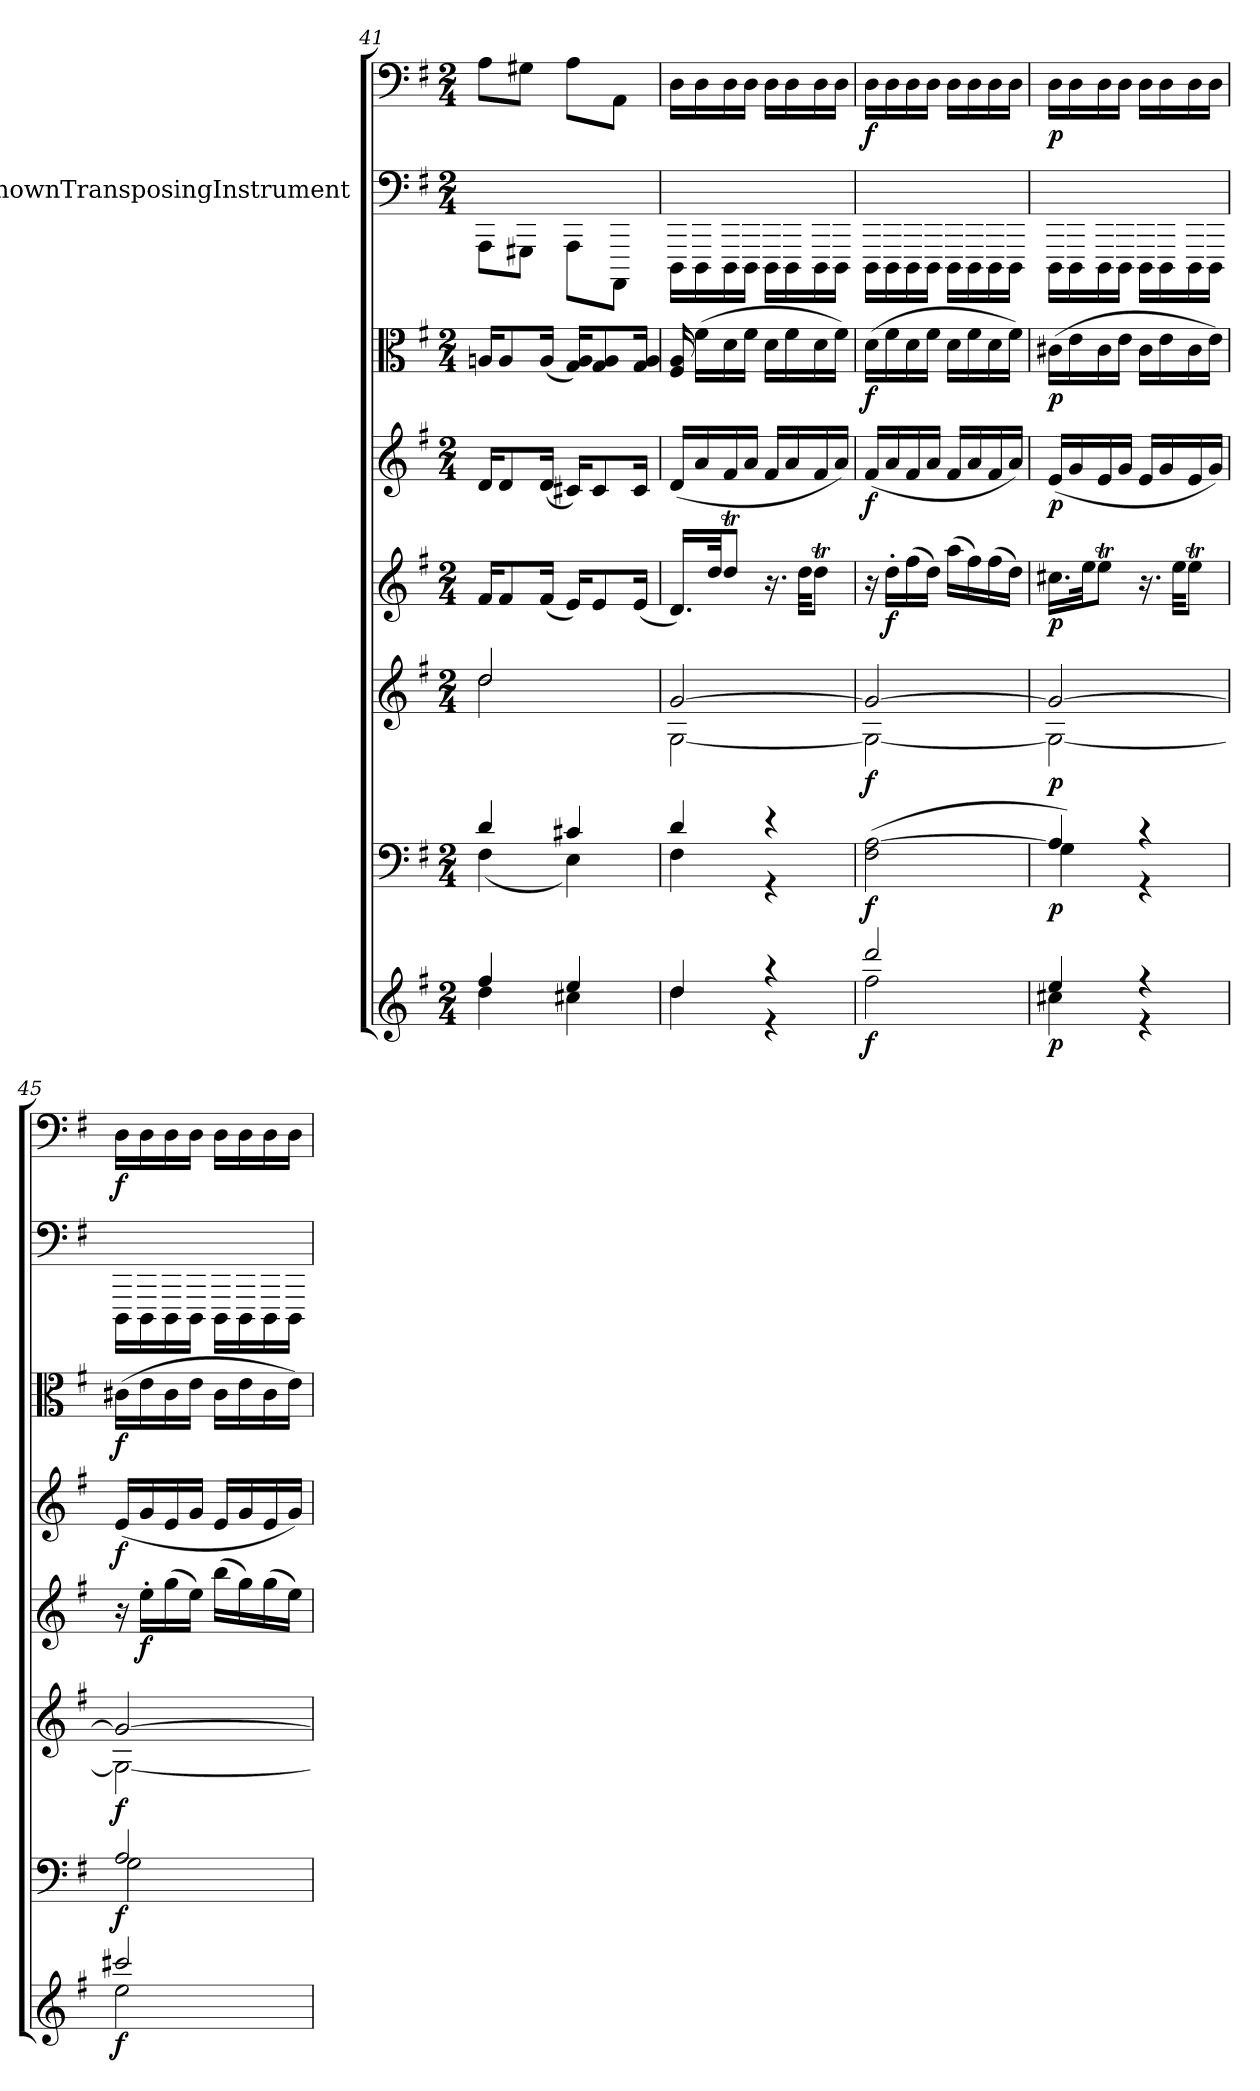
**kern	**dynam	**kern	**dynam	**kern	**dynam	**kern	**dynam	**kern	**dynam	**kern	**dynam	**kern	**kern	**dynam
*part8	*part8	*part7	*part7	*part6	*part6	*part5	*part5	*part4	*part4	*part3	*part3	*part2	*part1	*part1
*staff8	*staff8	*staff7	*staff7	*staff6	*staff6	*staff5	*staff5	*staff4	*staff4	*staff3	*staff3	*staff2	*staff1	*staff1
*	*	*	*	*	*	*	*	*	*	*	*	*I"UnknownTransposingInstrument	*	*
*clefG2	*	*clefF4	*	*clefG2	*	*clefG2	*	*clefG2	*	*clefC3	*	*clefF4	*clefF4	*
*	*	*	*	*	*	*	*	*	*	*	*	*ITrd-7c-12	*	*
*k[f#]	*	*k[f#]	*	*k[f#]	*	*k[f#]	*	*k[f#]	*	*k[f#]	*	*k[f#]	*k[f#]	*
*G:	*	*G:	*	*G:	*	*G:	*	*G:	*	*G:	*	*	*G:	*
*M2/4	*	*M2/4	*	*M2/4	*	*M2/4	*	*M2/4	*	*M2/4	*	*M2/4	*M2/4	*
=41	=41	=41	=41	=41	=41	=41	=41	=41	=41	=41	=41	=41	=41	=41
*^	*	*^	*	*^	*	*	*	*	*	*	*	*	*	*
4ff#/	4dd\	.	4d/	(4F#\	.	2dd/	2dd\	.	16f#/KL	.	16d/KL	.	16An/KL	.	8AA\L	8A\L	.
.	.	.	.	.	.	.	.	.	8f#/	.	8d/	.	8A/	.	.	.	.
.	.	.	.	.	.	.	.	.	.	.	.	.	.	.	8GG#X\J	8G#X\J	.
.	.	.	.	.	.	.	.	.	(16f#/Jk	.	(16d/Jk	.	(16A/Jk	.	.	.	.
4ee/	4cc#X\	.	4c#X/	4E\)	.	.	.	.	16e/KL)	.	16c#X/KL)	.	16G/ 16A/KL)	.	8AA\L	8A\L	.
.	.	.	.	.	.	.	.	.	8e/	.	8c#/	.	8G/ 8A/	.	.	.	.
.	.	.	.	.	.	.	.	.	.	.	.	.	.	.	8AAA\J	8AA\J	.
.	.	.	.	.	.	.	.	.	(16e/Jk	.	16c#/Jk	.	16G/ 16A/Jk	.	.	.	.
=42	=42	=42	=42	=42	=42	=42	=42	=42	=42	=42	=42	=42	=42	=42	=42	=42	=42
4dd/	4dd\	.	4d/	4F#\	.	[2g/	[2G\	.	16.d/LL)	.	(16d/LL	.	16F#/ 16A/	.	16DD\LL	16D\LL	.
.	.	.	.	.	.	.	.	.	.	.	16a/	.	(16f#\LL	.	16DD\	16D\	.
.	.	.	.	.	.	.	.	.	32dd/JK	.	.	.	.	.	.	.	.
.	.	.	.	.	.	.	.	.	8ddT/J	.	16f#/	.	16d\	.	16DD\	16D\	.
.	.	.	.	.	.	.	.	.	.	.	16a/JJ	.	16f#\JJ	.	16DD\JJ	16D\JJ	.
4r	4r	.	4r	4r	.	.	.	.	16.r	.	16f#/LL	.	16d\LL	.	16DD\LL	16D\LL	.
.	.	.	.	.	.	.	.	.	.	.	16a/	.	16f#\	.	16DD\	16D\	.
.	.	.	.	.	.	.	.	.	32dd\KKL	.	.	.	.	.	.	.	.
.	.	.	.	.	.	.	.	.	8ddT\J	.	16f#/	.	16d\	.	16DD\	16D\	.
.	.	.	.	.	.	.	.	.	.	.	16a/JJ)	.	16f#\JJ)	.	16DD\JJ	16D\JJ	.
*	*	*	*v	*v	*	*	*	*	*	*	*	*	*	*	*	*	*
=43	=43	=43	=43	=43	=43	=43	=43	=43	=43	=43	=43	=43	=43	=43	=43	=43
2ddd/	2ff#\	f	(2F#\ [2A\	f	2g/_	2G\_	f	16r	.	(16f#/LL	f	(16d\LL	f	16DD\LL	16D\LL	f
.	.	.	.	.	.	.	.	16dd'\LL	f	16a/	.	16f#\	.	16DD\	16D\	.
.	.	.	.	.	.	.	.	(16ff#\	.	16f#/	.	16d\	.	16DD\	16D\	.
.	.	.	.	.	.	.	.	16dd\JJ)	.	16a/JJ	.	16f#\JJ	.	16DD\JJ	16D\JJ	.
.	.	.	.	.	.	.	.	(16aa\LL	.	16f#/LL	.	16d\LL	.	16DD\LL	16D\LL	.
.	.	.	.	.	.	.	.	16ff#\)	.	16a/	.	16f#\	.	16DD\	16D\	.
.	.	.	.	.	.	.	.	(16ff#\	.	16f#/	.	16d\	.	16DD\	16D\	.
.	.	.	.	.	.	.	.	16dd\JJ)	.	16a/JJ)	.	16f#\JJ)	.	16DD\JJ	16D\JJ	.
=44	=44	=44	=44	=44	=44	=44	=44	=44	=44	=44	=44	=44	=44	=44	=44	=44
*	*	*	*^	*	*	*	*	*	*	*	*	*	*	*	*	*
4ee/	4cc#X\	p	4A/]	4G\)	p	2g/_	2G\_	p	16.cc#X\LL	p	(16e/LL	p	(16c#X\LL	p	16DD\LL	16D\LL	p
.	.	.	.	.	.	.	.	.	.	.	16g/	.	16e\	.	16DD\	16D\	.
.	.	.	.	.	.	.	.	.	32ee\JK	.	.	.	.	.	.	.	.
.	.	.	.	.	.	.	.	.	8eeT\J	.	16e/	.	16c#\	.	16DD\	16D\	.
.	.	.	.	.	.	.	.	.	.	.	16g/JJ	.	16e\JJ	.	16DD\JJ	16D\JJ	.
4r	4r	.	4r	4r	.	.	.	.	16.r	.	16e/LL	.	16c#\LL	.	16DD\LL	16D\LL	.
.	.	.	.	.	.	.	.	.	.	.	16g/	.	16e\	.	16DD\	16D\	.
.	.	.	.	.	.	.	.	.	32ee\KKL	.	.	.	.	.	.	.	.
.	.	.	.	.	.	.	.	.	8eeT\J	.	16e/	.	16c#\	.	16DD\	16D\	.
.	.	.	.	.	.	.	.	.	.	.	16g/JJ)	.	16e\JJ)	.	16DD\JJ	16D\JJ	.
=45	=45	=45	=45	=45	=45	=45	=45	=45	=45	=45	=45	=45	=45	=45	=45	=45	=45
2ccc#X/	2ee\	f	2A/	2G\	f	2g/_	2G\_	f	16r	.	(16e/LL	f	(16c#X\LL	f	16DD\LL	16D\LL	f
.	.	.	.	.	.	.	.	.	16ee'\LL	f	16g/	.	16e\	.	16DD\	16D\	.
.	.	.	.	.	.	.	.	.	(16gg\	.	16e/	.	16c#\	.	16DD\	16D\	.
.	.	.	.	.	.	.	.	.	16ee\JJ)	.	16g/JJ	.	16e\JJ	.	16DD\JJ	16D\JJ	.
.	.	.	.	.	.	.	.	.	(16bb\LL	.	16e/LL	.	16c#\LL	.	16DD\LL	16D\LL	.
.	.	.	.	.	.	.	.	.	16gg\)	.	16g/	.	16e\	.	16DD\	16D\	.
.	.	.	.	.	.	.	.	.	(16gg\	.	16e/	.	16c#\	.	16DD\	16D\	.
.	.	.	.	.	.	.	.	.	16ee\JJ)	.	16g/JJ)	.	16e\JJ)	.	16DD\JJ	16D\JJ	.
*v	*v	*	*	*	*	*v	*v	*	*	*	*	*	*	*	*	*	*
*	*	*v	*v	*	*	*	*	*	*	*	*	*	*	*	*
=	=	=	=	=	=	=	=	=	=	=	=	=	=	=
*-	*-	*-	*-	*-	*-	*-	*-	*-	*-	*-	*-	*-	*-	*-
